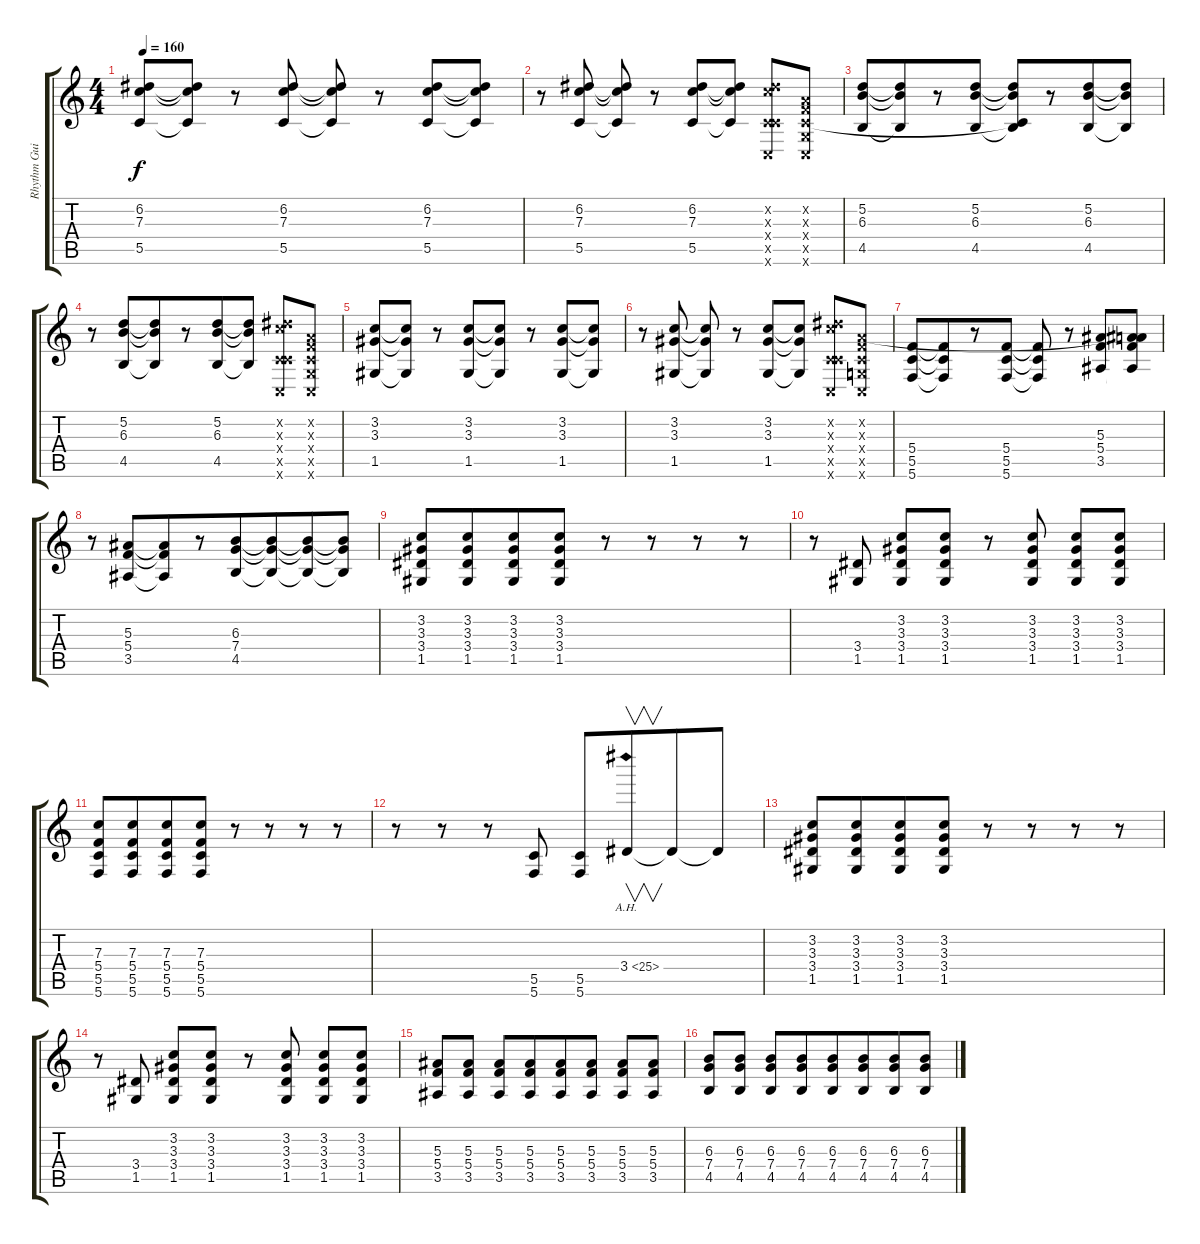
\track ("Rhythm Guitar" "Rhythm Gui") {instrument overdrivenguitar}
\staff {score tabs}
\tuning (D4 A3 F3 C3 G2 C2) {hide}
\ts (4 4)
\tempo 160
\clef g2
\ks c
(6.2 7.3 5.5).8{dy f} (6.2{t} 7.3{t} 5.5{t}).8 r.8 (6.2 7.3 5.5).8 (6.2{t} 7.3{t} 5.5{t}).8 r.8 (6.2 7.3 5.5).8 (6.2{t} 7.3{t} 5.5{t}).8 |
r.8 (6.2 7.3 5.5).8 (6.2{t} 7.3{t} 5.5{t}).8 r.8 (6.2 7.3 5.5).8 (6.2{t} 7.3{t} 5.5{t}).8 (6.2{x} 7.3{x} 0.4{x} 5.5{x} 0.6{x}).8{volume 16} (0.2{x} 0.3{x} 0.4{x} 0.5{x} 0.6{x}).8 |
(5.2 6.3 4.5).8{volume 13 beam merge} (5.2{t} 6.3{t} 4.5{t}).8{beam merge} r.8{beam merge} (5.2 6.3 4.5).8 (5.2{t} 6.3{t} 0.4{t} 4.5{t}).8{beam merge} r.8 (5.2 6.3 4.5).8 (5.2{t} 6.3{t} 4.5{t}).8 |
r.8 (5.2 6.3 4.5).8{beam merge} (5.2{t} 6.3{t} 4.5{t}).8{beam merge} r.8{beam merge} (5.2 6.3 4.5).8 (5.2{t} 6.3{t} 4.5{t}).8 (6.2{x} 7.3{x} 0.4{x} 5.5{x} 0.6{x}).8{volume 16} (0.2{x} 0.3{x} 0.4{x} 0.5{x} 0.6{x}).8 |
(3.2 3.3 1.5).8 (3.2{t} 3.3{t} 1.5{t}).8 r.8 (3.2 3.3 1.5).8{beam merge} (3.2{t} 3.3{t} 1.5{t}).8 r.8{beam merge} (3.2 3.3 1.5).8{beam merge} (3.2{t} 3.3{t} 1.5{t}).8 |
r.8{beam merge} (3.2 3.3 1.5).8 (3.2{t} 3.3{t} 1.5{t}).8 r.8 (3.2 3.3 1.5).8{beam merge} (3.2{t} 3.3{t} 1.5{t}).8 (6.2{x} 7.3{x} 0.4{x} 5.5{x} 0.6{x}).8{volume 16} (0.2{x} 0.3{x} 0.4{x} 0.5{x} 0.6{x}).8 |
(5.4 5.5 5.6).8{beam merge} (5.4{t} 5.5{t} 5.6{t}).8{beam merge} r.8 (5.4 5.5 5.6).8 (5.4{t} 5.5{t} 5.6{t}).8 r.8{beam merge} (5.3 5.4 3.5).8 (0.2{t} 5.3{t} 5.4{t} 3.5{t}).8 |
r.8 (5.3 5.4 3.5).8{beam merge} (5.3{t} 5.4{t} 3.5{t}).8{beam merge} r.8{beam merge} (6.3 7.4 4.5).8 (6.3{t} 7.4{t} 4.5{t}).8{beam merge} (6.3{t} 7.4{t} 4.5{t}).8 (6.3{t} 7.4{t} 4.5{t}).8 |
(3.2 3.3 3.4 1.5).8 (3.2 3.3 3.4 1.5).8{beam merge} (3.2 3.3 3.4 1.5).8 (3.2 3.3 3.4 1.5).8{beam merge} r.8 r.8 r.8 r.8 |
r.8{beam merge} (3.4 1.5).8 (3.2 3.3 3.4 1.5).8 (3.2 3.3 3.4 1.5).8 r.8 (3.2 3.3 3.4 1.5).8 (3.2 3.3 3.4 1.5).8 (3.2 3.3 3.4 1.5).8 |
(7.3 5.4 5.5 5.6).8{beam merge} (7.3 5.4 5.5 5.6).8{beam merge} (7.3 5.4 5.5 5.6).8{beam merge} (7.3 5.4 5.5 5.6).8 r.8 r.8 r.8 r.8 |
r.8 r.8 r.8 (5.5 5.6).8 (5.5 5.6).8 3.4{ah 22}.8{v beam merge} 3.4{t}.8{beam merge} 3.4{t}.8 |
(3.2 3.3 3.4 1.5).8 (3.2 3.3 3.4 1.5).8{beam merge} (3.2 3.3 3.4 1.5).8 (3.2 3.3 3.4 1.5).8{beam merge} r.8 r.8 r.8 r.8 |
r.8{beam merge} (3.4 1.5).8 (3.2 3.3 3.4 1.5).8 (3.2 3.3 3.4 1.5).8 r.8 (3.2 3.3 3.4 1.5).8 (3.2 3.3 3.4 1.5).8 (3.2 3.3 3.4 1.5).8 |
(5.3 5.4 3.5).8 (5.3 5.4 3.5).8 (5.3 5.4 3.5).8 (5.3 5.4 3.5).8{beam merge} (5.3 5.4 3.5).8 (5.3 5.4 3.5).8 (5.3 5.4 3.5).8 (5.3 5.4 3.5).8 |
(6.3 7.4 4.5).8 (6.3 7.4 4.5).8 (6.3 7.4 4.5).8 (6.3 7.4 4.5).8{beam merge} (6.3 7.4 4.5).8{beam merge} (6.3 7.4 4.5).8{beam merge} (6.3 7.4 4.5).8{beam merge} (6.3 7.4 4.5).8
